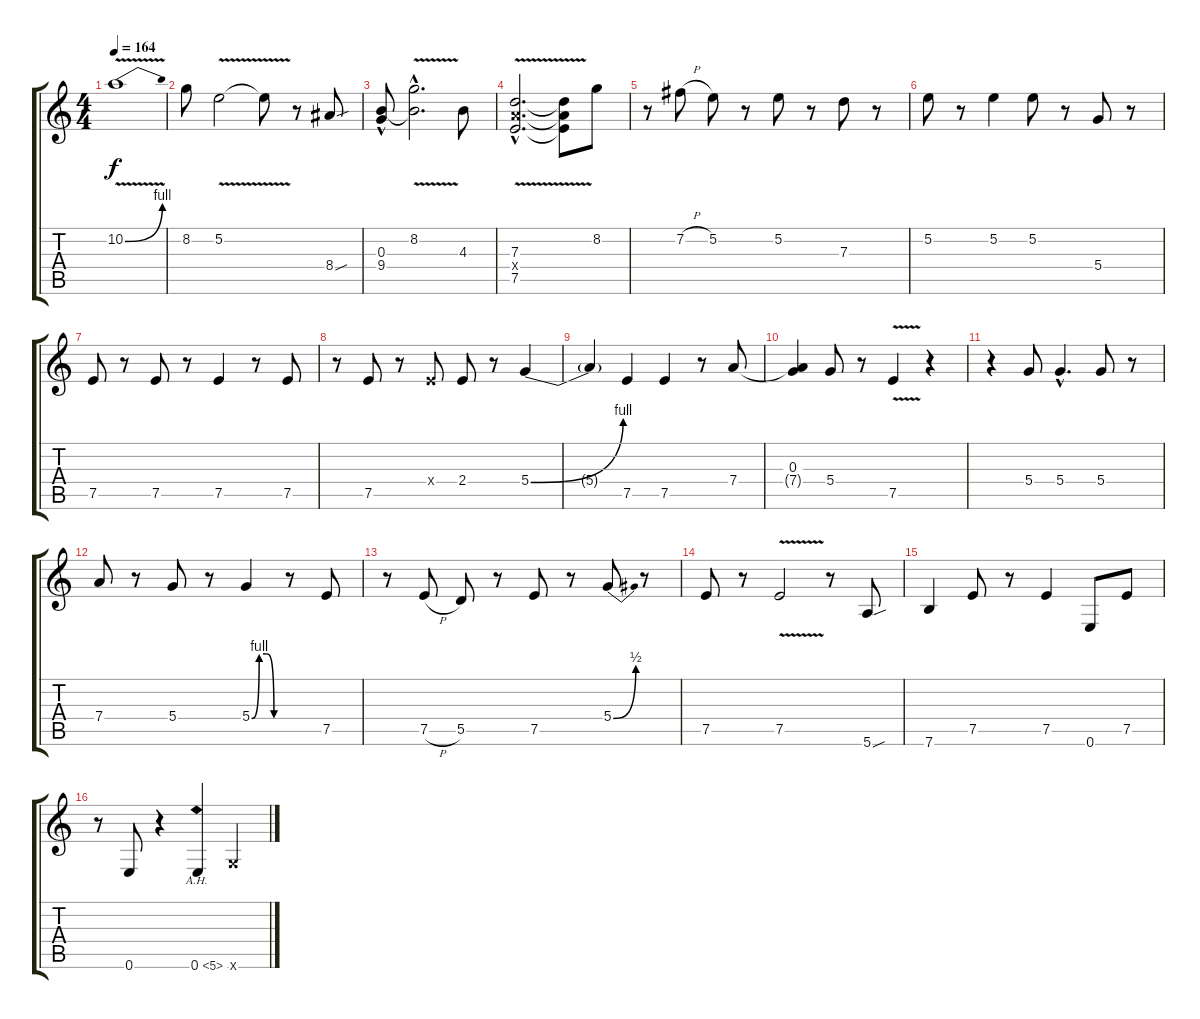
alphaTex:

\track "" {instrument distortionguitar}
\staff {score tabs}
\tuning (E4 B3 G3 D3 A2 E2) {hide}
\ts (4 4)
\tempo 164
\clef g2
\ks c
10.2{be (bend 0 0 60 4) v}.1{dy f} |
8.2.8 5.2{v}.2 5.2{t}.8 r.8 8.4{sou}.8 |
(0.3{hac} 9.4).8 (8.2{v hac} 9.4{hac t}).2{d} 4.3.8 |
(7.3{hac} 7.4{hac x} 7.5{v hac}).2{d} (7.3{t} 7.4{t} 7.5{t}).8 8.2.8 |
r.8 7.2{h}.8 5.2.8 r.8 5.2.8 r.8 7.3.8 r.8 |
5.2.8 r.8 5.2.4 5.2.8 r.8 5.4.8 r.8 |
7.5.8 r.8 7.5.8 r.8 7.5.4 r.8 7.5.8 |
r.8 7.5.8 r.8 2.4{x}.8 2.4.8 r.8 5.4{be (bend 0 0 60 4)}.4 |
5.4{t}.4 7.5.4 7.5.4 r.8 7.4.8 |
(0.3 7.4{t}).4 5.4.8 r.8 7.5{v}.4 r.4 |
r.4 5.4.8 5.4{hac}.4{d} 5.4.8 r.8 |
7.4.8 r.8 5.4.8 r.8 5.4{be (custom 0 0 15 4 30 4 45 0 60 0)}.4 r.8 7.5.8 |
r.8 7.5{h}.8 5.5.8 r.8 7.5.8 r.8 5.4{be (bend 0 0 60 2)}.8 r.8 |
7.5.8 r.8 7.5{v}.2 r.8 5.6{sou}.8 |
7.6.4 7.5.8 r.8 7.5.4 0.6.8 7.5.8 |
r.8 0.6.8 r.4 0.6{ah 5}.4 3.6{x}.4
